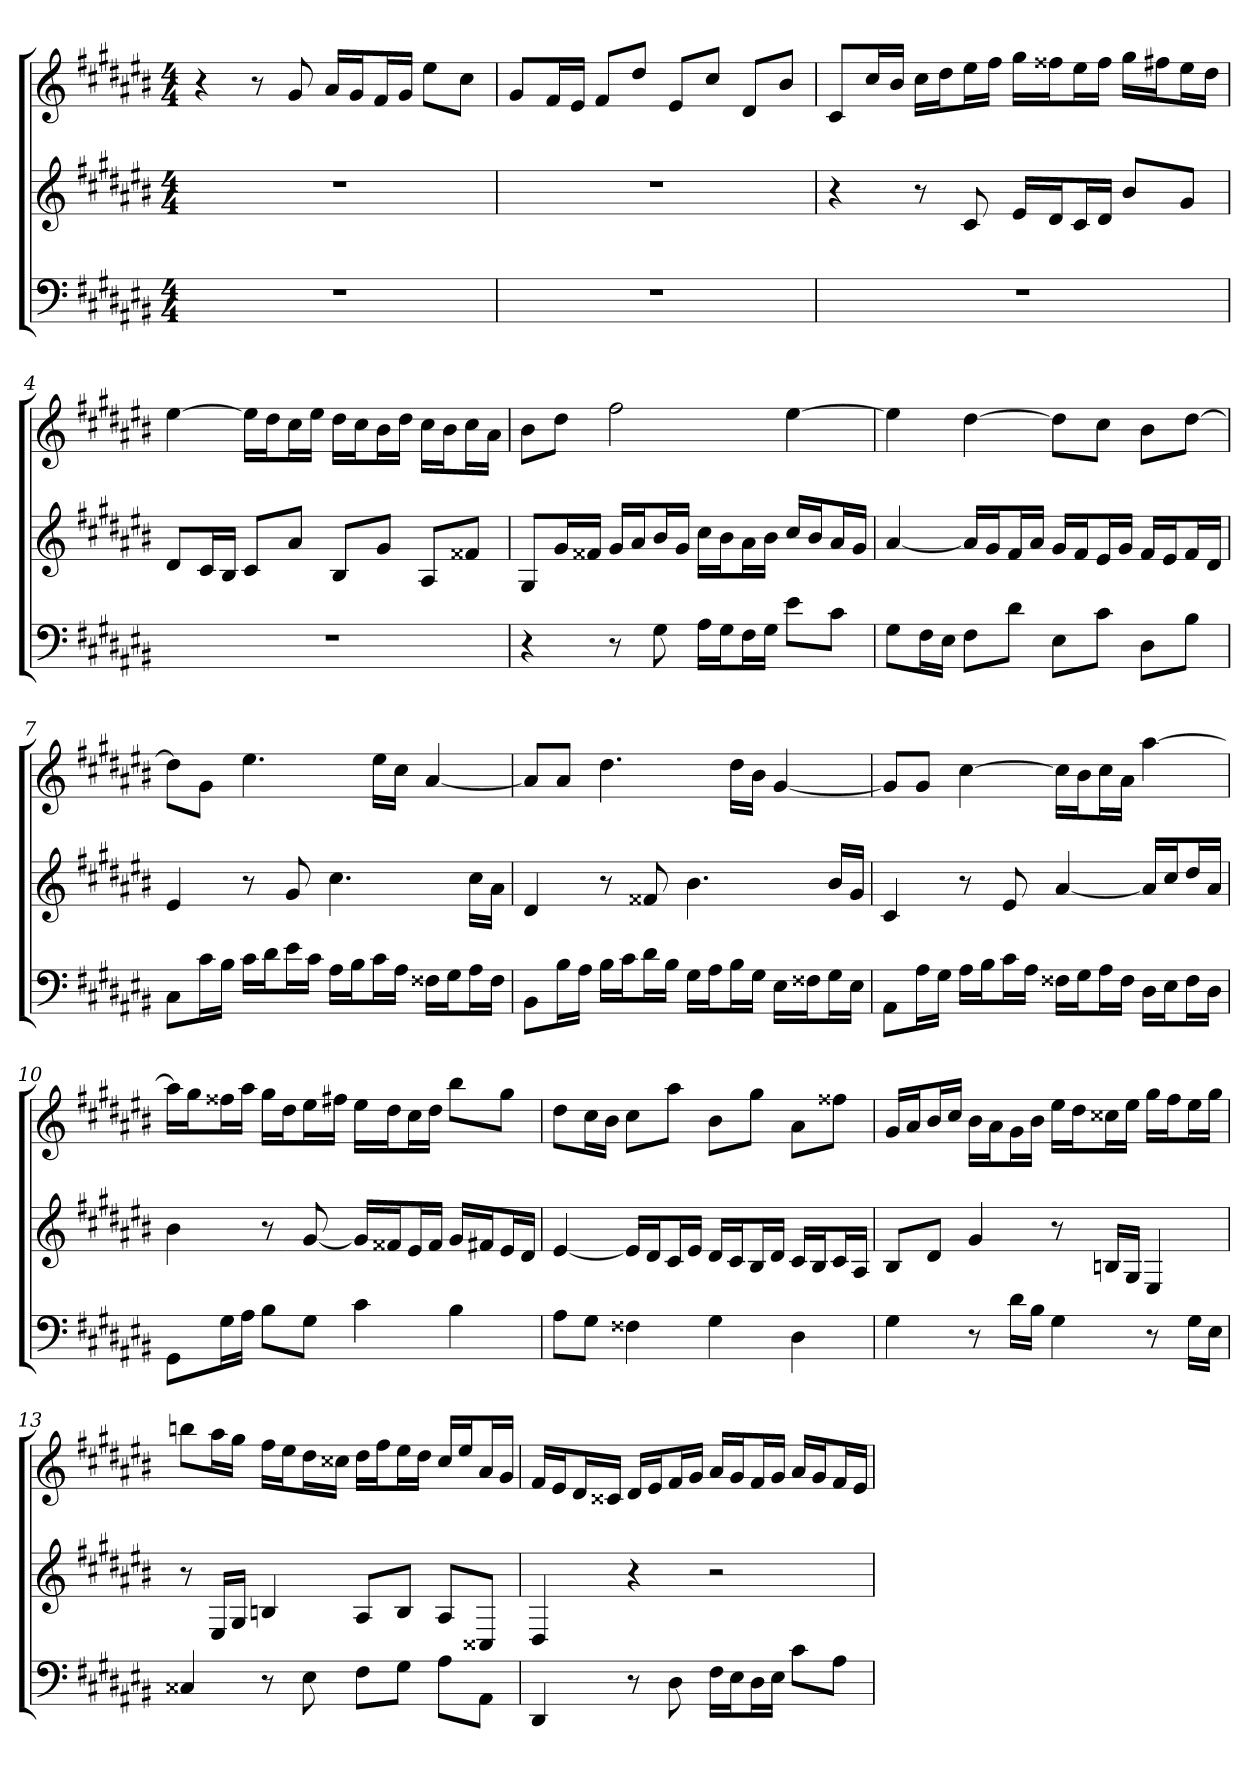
**kern	**kern	**kern
*part3	*part2	*part1
*staff3	*staff2	*staff1
*clefF4	*clefG2	*clefG2
*k[f#c#g#d#a#e#b#]	*k[f#c#g#d#a#e#b#]	*k[f#c#g#d#a#e#b#]
*C#:	*C#:	*C#:
*M4/4	*M4/4	*M4/4
=1	=1	=1
1r	1r	4r
.	.	8r
.	.	8g#
.	.	16a#/LL
.	.	16g#/J
.	.	16f#/L
.	.	16g#/JJ
.	.	8ee#\L
.	.	8cc#\J
=2	=2	=2
1r	1r	8g#/L
.	.	16f#/L
.	.	16e#/JJ
.	.	8f#/L
.	.	8dd#/J
.	.	8e#/L
.	.	8cc#/J
.	.	8d#/L
.	.	8b#/J
=3	=3	=3
1r	4r	8c#/L
.	.	16cc#/L
.	.	16b#/JJ
.	8r	16cc#\LL
.	.	16dd#\J
.	8c#	16ee#\L
.	.	16ff#\JJ
.	16e#/LL	16gg#\LL
.	16d#/J	16ff##X\J
.	16c#/L	16ee#\L
.	16d#/JJ	16ff##\JJ
.	8b#/L	16gg#\LL
.	.	16ff#X\J
.	8g#/J	16ee#\L
.	.	16dd#\JJ
=4	=4	=4
1r	8d#/L	[4ee#
.	16c#/L	.
.	16B#/JJ	.
.	8c#/L	16ee#\LL]
.	.	16dd#\J
.	8a#/J	16cc#\L
.	.	16ee#\JJ
.	8B#/L	16dd#\LL
.	.	16cc#\J
.	8g#/J	16b#\L
.	.	16dd#\JJ
.	8A#/L	16cc#\LL
.	.	16b#\J
.	8f##X/J	16cc#\L
.	.	16a#\JJ
=5	=5	=5
4r	8G#/L	8b#\L
.	16g#/L	8dd#\J
.	16f##X/JJ	.
8r	16g#/LL	2ff#
.	16a#/J	.
8G#	16b#/L	.
.	16g#/JJ	.
16A#\LL	16cc#\LL	.
16G#\J	16b#\J	.
16F#\L	16a#\L	.
16G#\JJ	16b#\JJ	.
8e#\L	16cc#/LL	[4ee#
.	16b#/J	.
8c#\J	16a#/L	.
.	16g#/JJ	.
=6	=6	=6
8G#\L	[4a#	4ee#]
16F#\L	.	.
16E#\JJ	.	.
8F#\L	16a#/LL]	[4dd#
.	16g#/J	.
8d#\J	16f#/L	.
.	16a#/JJ	.
8E#\L	16g#/LL	8dd#\L]
.	16f#/J	.
8c#\J	16e#/L	8cc#\J
.	16g#/JJ	.
8D#\L	16f#/LL	8b#\L
.	16e#/J	.
8B#\J	16f#/L	[8dd#\J
.	16d#/JJ	.
=7	=7	=7
8C#\L	4e#	8dd#\L]
16c#\L	.	8g#\J
16B#\JJ	.	.
16c#\LL	8r	4.ee#
16d#\J	.	.
16e#\L	8g#	.
16c#\JJ	.	.
16A#\LL	4.cc#	.
16B#\J	.	.
16c#\L	.	16ee#\LL
16A#\JJ	.	16cc#\JJ
16F##X\LL	.	[4a#
16G#\J	.	.
16A#\L	16cc#\LL	.
16F##\JJ	16a#\JJ	.
=8	=8	=8
8BB#\L	4d#	8a#/L]
16B#\L	.	8a#/J
16A#\JJ	.	.
16B#\LL	8r	4.dd#
16c#\J	.	.
16d#\L	8f##X	.
16B#\JJ	.	.
16G#\LL	4.b#	.
16A#\J	.	.
16B#\L	.	16dd#\LL
16G#\JJ	.	16b#\JJ
16E#\LL	.	[4g#
16F##X\J	.	.
16G#\L	16b#/LL	.
16E#\JJ	16g#/JJ	.
=9	=9	=9
8AA#\L	4c#	8g#/L]
16A#\L	.	8g#/J
16G#\JJ	.	.
16A#\LL	8r	[4cc#
16B#\J	.	.
16c#\L	8e#	.
16A#\JJ	.	.
16F##X\LL	[4a#	16cc#\LL]
16G#\J	.	16b#\J
16A#\L	.	16cc#\L
16F##\JJ	.	16a#\JJ
16D#\LL	16a#/LL]	[4aa#
16E#\J	16cc#/J	.
16F##\L	16dd#/L	.
16D#\JJ	16a#/JJ	.
=10	=10	=10
8GG#\L	4b#	16aa#\LL]
.	.	16gg#\J
16G#\L	.	16ff##X\L
16A#\JJ	.	16aa#\JJ
8B#\L	8r	16gg#\LL
.	.	16dd#\J
8G#\J	[8g#	16ee#\L
.	.	16ff#X\JJ
4c#	16g#/LL]	16ee#\LL
.	16f##X/J	16dd#\J
.	16e#/L	16cc#\L
.	16f##/JJ	16dd#\JJ
4B#	16g#/LL	8bb#\L
.	16f#X/J	.
.	16e#/L	8gg#\J
.	16d#/JJ	.
=11	=11	=11
8A#\L	[4e#	8dd#\L
8G#\J	.	16cc#\L
.	.	16b#\JJ
4F##X	16e#/LL]	8cc#\L
.	16d#/J	.
.	16c#/L	8aa#\J
.	16e#/JJ	.
4G#	16d#/LL	8b#\L
.	16c#/J	.
.	16B#/L	8gg#\J
.	16d#/JJ	.
4D#	16c#/LL	8a#\L
.	16B#/J	.
.	16c#/L	8ff##X\J
.	16A#/JJ	.
=12	=12	=12
4G#	8B#/L	16g#/LL
.	.	16a#/J
.	8d#/J	16b#/L
.	.	16cc#/JJ
8r	4g#	16b#\LL
.	.	16a#\J
16d#\LL	.	16g#\L
16B#\JJ	.	16b#\JJ
4G#	8r	16ee#\LL
.	.	16dd#\J
.	16Bn/LL	16cc##X\L
.	16G#/JJ	16ee#\JJ
8r	4E#	16gg#\LL
.	.	16ff#\J
16G#\LL	.	16ee#\L
16E#\JJ	.	16gg#\JJ
=13	=13	=13
4C##X	8r	8bbn\L
.	16E#/LL	16aa#\L
.	16G#/JJ	16gg#\JJ
8r	4Bn	16ff#\LL
.	.	16ee#\J
8E#	.	16dd#\L
.	.	16cc##X\JJ
8F#\L	8A#/L	16dd#\LL
.	.	16ff#\J
8G#\J	8B/J	16ee#\L
.	.	16dd#\JJ
8A#\L	8A#/L	16cc##/LL
.	.	16ee#/J
8AA#\J	8C##X/J	16a#/L
.	.	16g#/JJ
=14	=14	=14
4DD#	4D#	16f#/LL
.	.	16e#/J
.	.	16d#/L
.	.	16c##X/JJ
8r	4r	16d#/LL
.	.	16e#/J
8D#	.	16f#/L
.	.	16g#/JJ
16F#\LL	2r	16a#/LL
16E#\J	.	16g#/J
16D#\L	.	16f#/L
16E#\JJ	.	16g#/JJ
8c#\L	.	16a#/LL
.	.	16g#/J
8A#\J	.	16f#/L
.	.	16e#/JJ
=	=	=
*-	*-	*-
